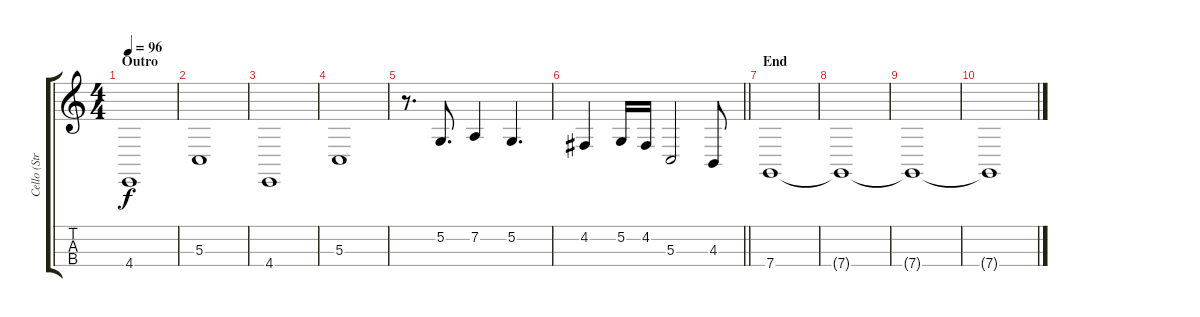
\track ("Cello (Strings)" "Cello (Str") {instrument stringensemble1}
\staff {score tabs}
\tuning (A3 D3 G2 C2) {hide}
\ts (4 4)
\section ("" "Outro")
\tempo 96
\clef g2
\ks c
4.4.1{dy f} |
5.3.1 |
4.4.1 |
5.3.1 |
r.8{d} 5.2.8{d} 7.2.4 5.2.4{d} |
\barLineRight lightlight
4.2.4 5.2.16 4.2.16 5.3.2 4.3.8 |
\section ("" "End")
7.4.1 |
7.4{t}.1 |
7.4{t}.1 |
7.4{t}.1
